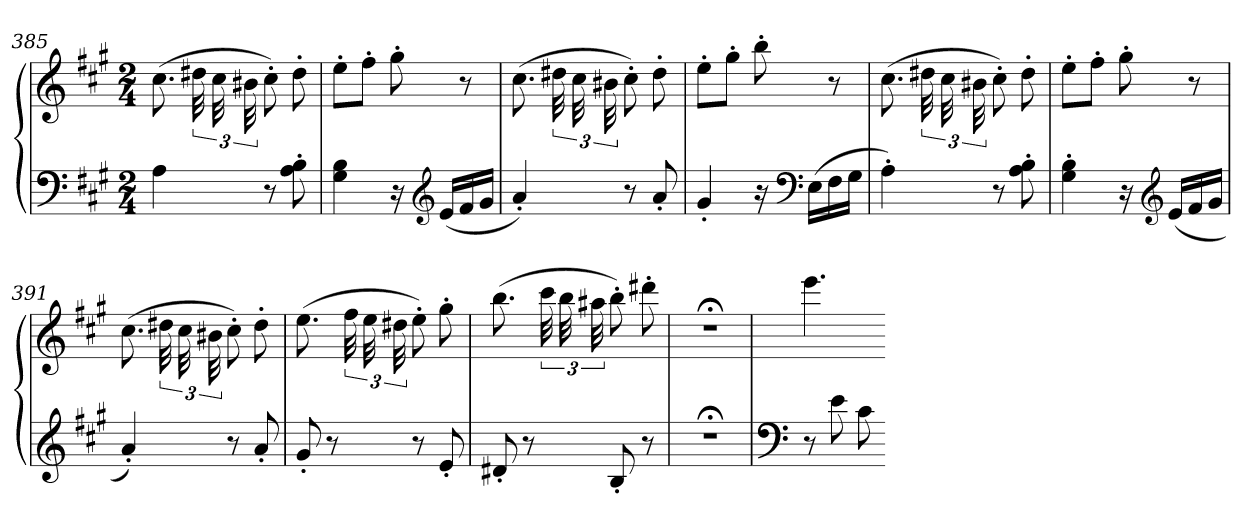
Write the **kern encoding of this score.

**kern	**kern
*part1	*part1
*staff2	*staff1
*clefF4	*clefG2
*k[f#c#g#]	*k[f#c#g#]
*A:	*A:
*M2/4	*M2/4
=385	=385
4A	(8.cc#
.	48dd#X
.	48cc#
.	48b#X
8r	8cc#')
8A' 8B'	8dd#'
=386	=386
4G# 4B	8ee'L
.	8ff#'J
16r	8gg#'
*clefG2	*
(16eLL	.
16f#	8r
16g#JJ	.
=387	=387
4a')	(8.cc#
.	48dd#X
.	48cc#
.	48b#X
8r	8cc#')
8a'	8dd#'
=388	=388
4g#'	8ee'L
.	8gg#'J
16r	8bb'
*clefF4	*
(16ELL	.
16F#	8r
16G#JJ	.
=389	=389
4A')	(8.cc#
.	48dd#X
.	48cc#
.	48b#X
8r	8cc#')
8A' 8B'	8dd#'
=390	=390
4G#' 4B'	8ee'L
.	8ff#'J
16r	8gg#'
*clefG2	*
(16eLL	.
16f#	8r
16g#JJ	.
=391	=391
4a')	(8.cc#
.	48dd#X
.	48cc#
.	48b#X
8r	8cc#')
8a'	8dd#'
=392	=392
8g#'	(8.ee
8r	.
.	48ff#
.	48ee
.	48dd#X
8r	8ee')
8e'	8gg#'
=393	=393
8d#X'	(8.bb
8r	.
.	48ccc#
.	48bb
.	48aa#X
8B'	8bb')
8r	8ddd#X'
=394	=394
2r;<	2r;<
=395	=395
*clefF4	*
8r	4.eee
8e	.
8c#	.
=-	=-
*-	*-
